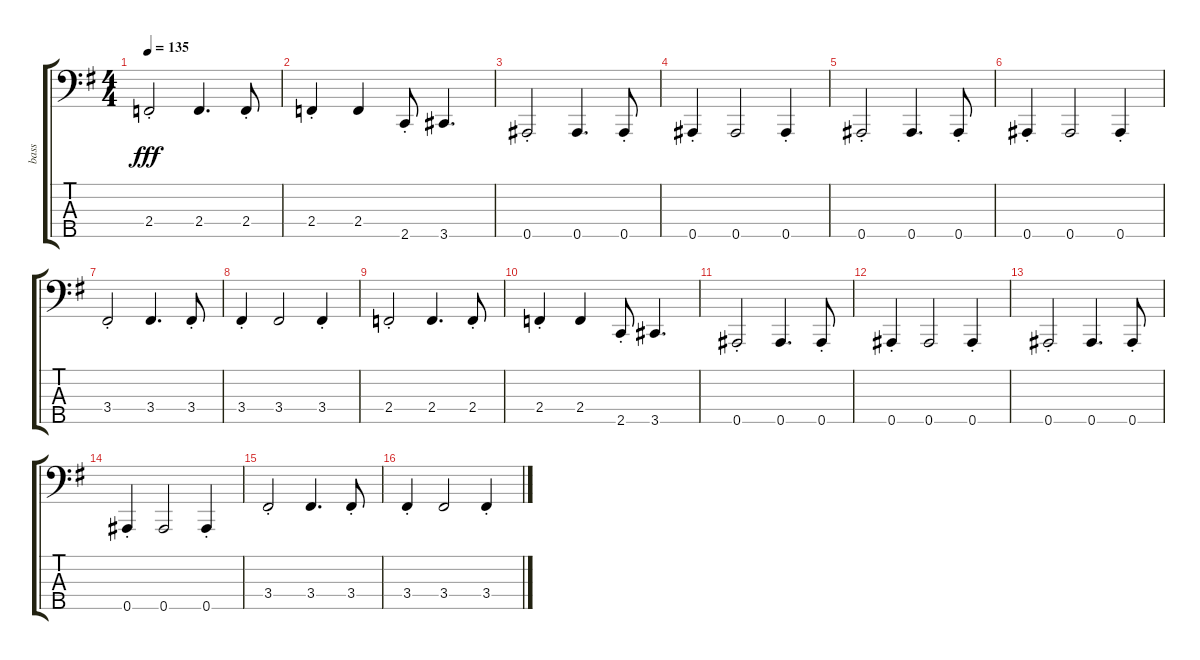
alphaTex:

\track ("bass" "bass") {instrument electricbassfinger}
\staff {score tabs}
\tuning (Gb2 Db2 Ab1 Eb1 Bb0) {hide}
\ts (4 4)
\tempo 135
\clef f4
\ks eminor
2.4{st}.2{dy fff} 2.4.4{d} 2.4{st}.8 |
2.4{st}.4 2.4.4 2.5{st}.8 3.5.4{d} |
0.5{st}.2 0.5.4{d} 0.5{st}.8 |
0.5{st}.4 0.5.2 0.5{st}.4 |
0.5{st}.2 0.5.4{d} 0.5{st}.8 |
0.5{st}.4 0.5.2 0.5{st}.4 |
3.4{st}.2 3.4.4{d} 3.4{st}.8 |
3.4{st}.4 3.4.2 3.4{st}.4 |
2.4{st}.2 2.4.4{d} 2.4{st}.8 |
2.4{st}.4 2.4.4 2.5{st}.8 3.5.4{d} |
0.5{st}.2 0.5.4{d} 0.5{st}.8 |
0.5{st}.4 0.5.2 0.5{st}.4 |
0.5{st}.2 0.5.4{d} 0.5{st}.8 |
0.5{st}.4 0.5.2 0.5{st}.4 |
3.4{st}.2 3.4.4{d} 3.4{st}.8 |
3.4{st}.4 3.4.2 3.4{st}.4
